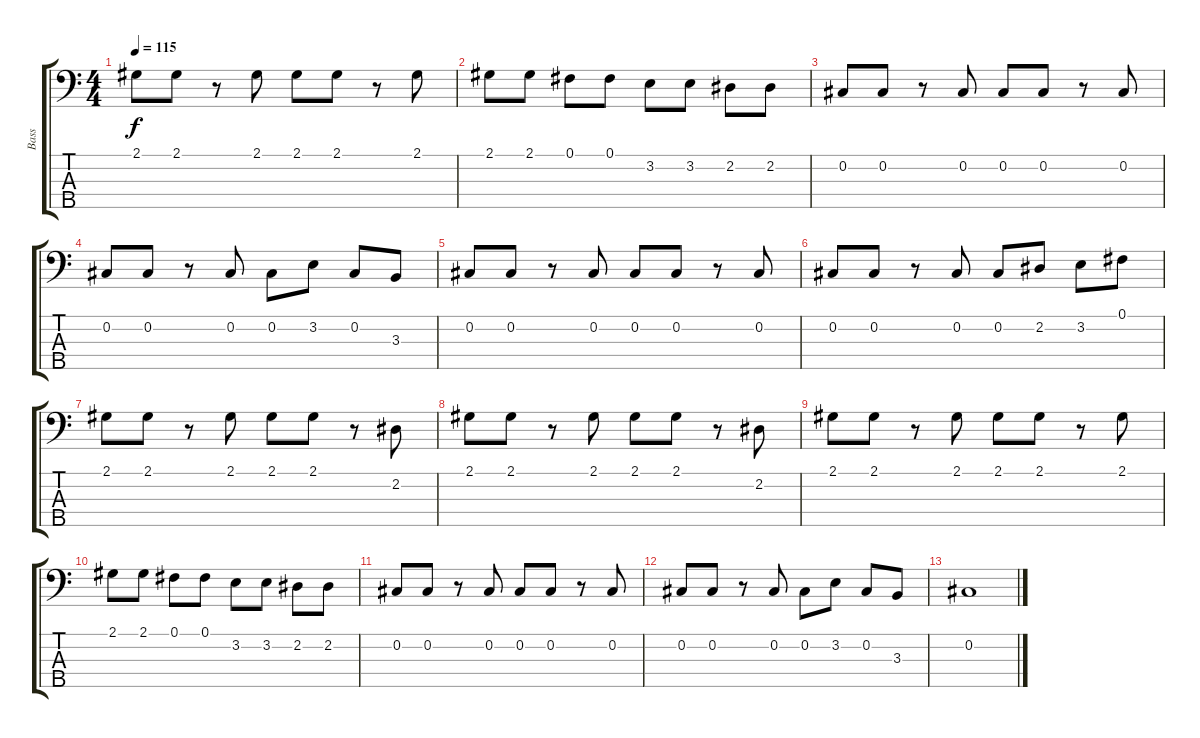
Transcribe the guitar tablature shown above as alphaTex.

\track ("Bass" "Bass") {instrument acousticbass}
\staff {score tabs}
\tuning (Gb2 Db2 Ab1 Eb1 Bb0) {hide}
\ts (4 4)
\tempo 115
\clef f4
\ks c
2.1.8{dy f} 2.1.8 r.8 2.1.8 2.1.8 2.1.8 r.8 2.1.8 |
2.1.8 2.1.8 0.1.8 0.1.8 3.2.8 3.2.8 2.2.8 2.2.8 |
0.2.8 0.2.8 r.8 0.2.8 0.2.8 0.2.8 r.8 0.2.8 |
0.2.8 0.2.8 r.8 0.2.8 0.2.8 3.2.8 0.2.8 3.3.8 |
0.2.8 0.2.8 r.8 0.2.8 0.2.8 0.2.8 r.8 0.2.8 |
0.2.8 0.2.8 r.8 0.2.8 0.2.8 2.2.8 3.2.8 0.1.8 |
2.1.8 2.1.8 r.8 2.1.8 2.1.8 2.1.8 r.8 2.2.8 |
2.1.8 2.1.8 r.8 2.1.8 2.1.8 2.1.8 r.8 2.2.8 |
2.1.8 2.1.8 r.8 2.1.8 2.1.8 2.1.8 r.8 2.1.8 |
2.1.8 2.1.8 0.1.8 0.1.8 3.2.8 3.2.8 2.2.8 2.2.8 |
0.2.8 0.2.8 r.8 0.2.8 0.2.8 0.2.8 r.8 0.2.8 |
0.2.8 0.2.8 r.8 0.2.8 0.2.8 3.2.8 0.2.8 3.3.8 |
0.2.1
